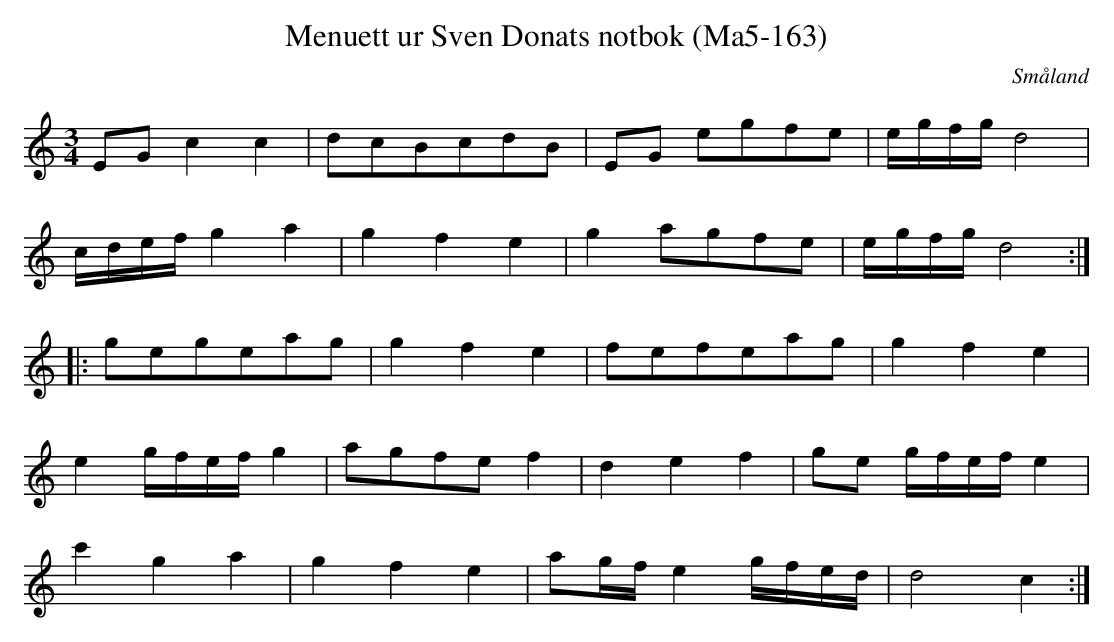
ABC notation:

X:1
T:Menuett ur Sven Donats notbok (Ma5-163)
O:Småland
M:3/4
L:1/8
K:C
EG c2 c2|dcBcdB|EG egfe|e/g/f/g/ d4|
c/d/e/f/ g2 a2|g2 f2 e2|g2 agfe|e/g/f/g/ d4:|
|:gegeag|g2 f2 e2|fefeag|g2 f2 e2|
e2 g/f/e/f/ g2|agfe f2|d2 e2 f2|ge g/f/e/f/ e2|
c'2 g2 a2|g2 f2 e2|ag/f/ e2 g/f/e/d/|d4 c2:|
